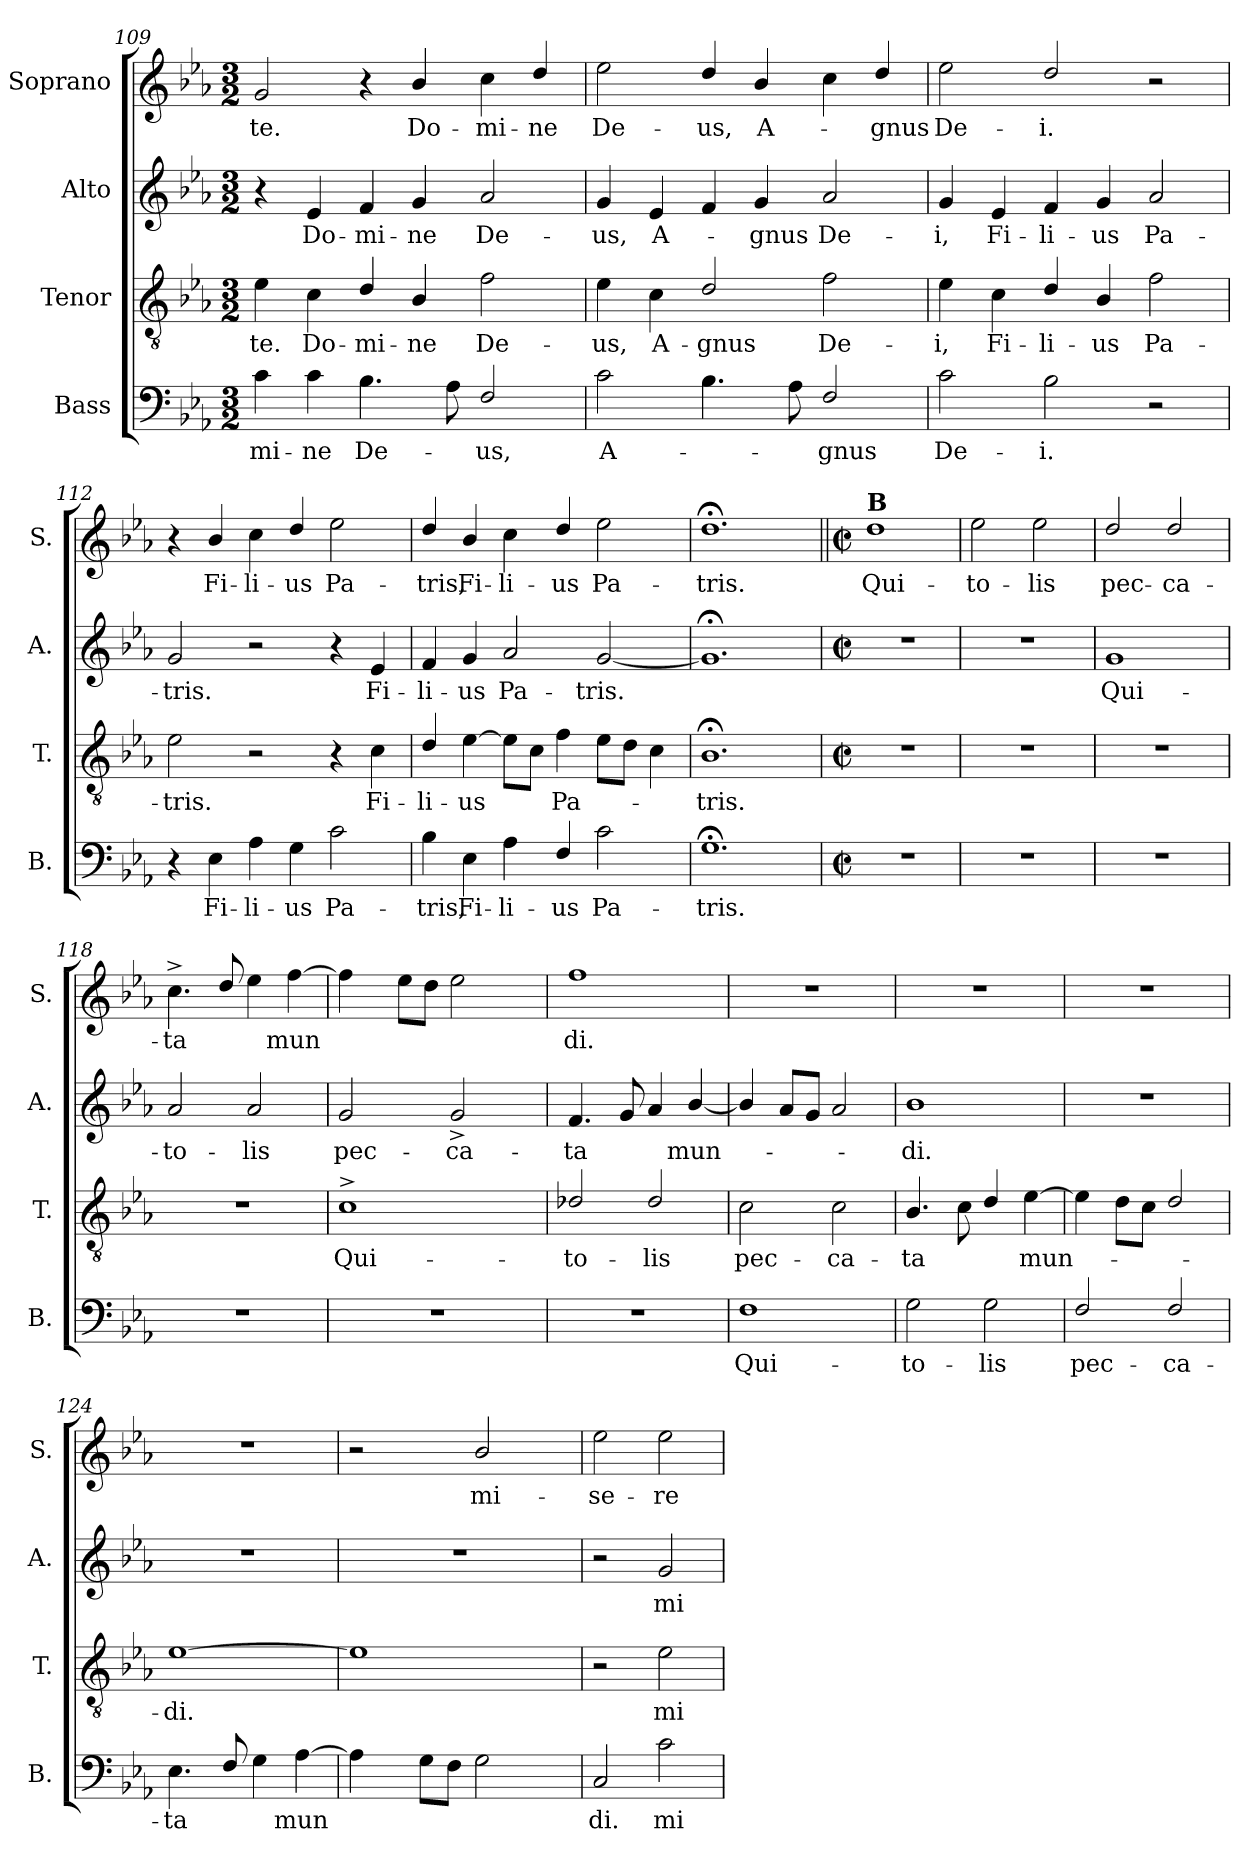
**kern	**text	**kern	**text	**kern	**text	**kern	**text
*part4	*part4	*part3	*part3	*part2	*part2	*part1	*part1
*staff4	*staff4	*staff3	*staff3	*staff2	*staff2	*staff1	*staff1
*I"Bass	*	*I"Tenor	*	*I"Alto	*	*I"Soprano	*
*I'B.	*	*I'T.	*	*I'A.	*	*I'S.	*
!!LO:LB:g=z
*clefF4	*	*clefGv2	*	*clefG2	*	*clefG2	*
*k[b-e-a-]	*	*k[b-e-a-]	*	*k[b-e-a-]	*	*k[b-e-a-]	*
*E-:	*	*E-:	*	*E-:	*	*E-:	*
*M3/2	*	*M3/2	*	*M3/2	*	*M3/2	*
=109	=109	=109	=109	=109	=109	=109	=109
!	!LO:LY:b:cj	!	!LO:LY:b:cj	!	!	!	!LO:LY:b:cj
4c\	-mi-	4e-\	-te.	4r	.	2g/	-te.
!	!LO:LY:b:cj	!	!LO:LY:b:cj	!	!LO:LY:b:cj	!	!
4c\	-ne	4c\	Do-	4e-/	Do-	.	.
!	!LO:LY:b:cj	!	!LO:LY:b:cj	!	!LO:LY:b:cj	!	!
4.B-\	De-	4d/	-mi-	4f/	-mi-	4r	.
!	!	!	!LO:LY:b:cj	!	!LO:LY:b:cj	!	!LO:LY:b:cj
.	.	4B-/	-ne	4g/	-ne	4b-/	Do-
8A-\	.	.	.	.	.	.	.
!	!LO:LY:b:cj	!	!LO:LY:b:cj	!	!LO:LY:b:cj	!	!LO:LY:b:cj
2F/	-us,	2f\	De-	2a-/	De-	4cc\	-mi-
!	!	!	!	!	!	!	!LO:LY:b:cj
.	.	.	.	.	.	4dd/	-ne
=110	=110	=110	=110	=110	=110	=110	=110
!	!LO:LY:b:cj	!	!LO:LY:b:cj	!	!LO:LY:b:cj	!	!LO:LY:b:cj
2c\	A-	4e-\	-us,	4g/	-us,	2ee-\	De-
!	!	!	!LO:LY:b:cj	!	!LO:LY:b:cj	!	!
.	.	4c\	A-	4e-/	A-	.	.
!	!	!	!LO:LY:b:cj	!	!	!	!LO:LY:b:cj
4.B-\	.	2d/	-gnus	4f/	.	4dd/	-us,
!	!	!	!	!	!LO:LY:b:cj	!	!LO:LY:b:cj
.	.	.	.	4g/	-gnus	4b-/	A-
8A-\	.	.	.	.	.	.	.
!	!LO:LY:b:cj	!	!LO:LY:b:cj	!	!LO:LY:b:cj	!	!
2F/	-gnus	2f\	De-	2a-/	De-	4cc\	.
!	!	!	!	!	!	!	!LO:LY:b:cj
.	.	.	.	.	.	4dd/	-gnus
=111	=111	=111	=111	=111	=111	=111	=111
!	!LO:LY:b:cj	!	!LO:LY:b:cj	!	!LO:LY:b:cj	!	!LO:LY:b:cj
2c\	De-	4e-\	-i,	4g/	-i,	2ee-\	De-
!	!	!	!LO:LY:b:cj	!	!LO:LY:b:cj	!	!
.	.	4c\	Fi-	4e-/	Fi-	.	.
!	!LO:LY:b:cj	!	!LO:LY:b:cj	!	!LO:LY:b:cj	!	!LO:LY:b:cj
2B-\	-i.	4d/	-li-	4f/	-li-	2dd/	-i.
!	!	!	!LO:LY:b:cj	!	!LO:LY:b:cj	!	!
.	.	4B-/	-us	4g/	-us	.	.
!	!	!	!LO:LY:b:cj	!	!LO:LY:b:cj	!	!
2r	.	2f\	Pa-	2a-/	Pa-	2r	.
=112	=112	=112	=112	=112	=112	=112	=112
!	!	!	!LO:LY:b:cj	!	!LO:LY:b:cj	!	!
4r	.	2e-\	-tris.	2g/	-tris.	4r	.
!	!LO:LY:b:cj	!	!	!	!	!	!LO:LY:b:cj
4E-\	Fi-	.	.	.	.	4b-/	Fi-
!	!LO:LY:b:cj	!	!	!	!	!	!LO:LY:b:cj
4A-\	-li-	2r	.	2r	.	4cc\	-li-
!	!LO:LY:b:cj	!	!	!	!	!	!LO:LY:b:cj
4G\	-us	.	.	.	.	4dd/	-us
!	!LO:LY:b:cj	!	!	!	!	!	!LO:LY:b:cj
2c\	Pa-	4r	.	4r	.	2ee-\	Pa-
!	!	!	!LO:LY:b:cj	!	!LO:LY:b:cj	!	!
.	.	4c\	Fi-	4e-/	Fi-	.	.
!!LO:LB:g=z
=113	=113	=113	=113	=113	=113	=113	=113
!	!LO:LY:b:cj	!	!LO:LY:b:cj	!	!LO:LY:b:cj	!	!LO:LY:b:cj
4B-\	-tris,	4d/	-li-	4f/	-li-	4dd/	-tris,
!	!LO:LY:b:cj	!	!LO:LY:b:cj	!	!LO:LY:b:cj	!	!LO:LY:b:cj
4E-\	Fi-	[>4e-\	-us	4g/	-us	4b-/	Fi-
!	!LO:LY:b:cj	!	!	!	!LO:LY:b:cj	!	!LO:LY:b:cj
4A-\	-li-	8e-\L]	.	2a-/	Pa-	4cc\	-li-
.	.	8c\J	.	.	.	.	.
!	!LO:LY:b:cj	!	!LO:LY:b:cj	!	!	!	!LO:LY:b:cj
4F/	-us	4f\	Pa-	.	.	4dd/	-us
!	!LO:LY:b:cj	!	!	!	!LO:LY:b	!	!LO:LY:b:cj
2c\	Pa-	8e-\L	.	[<2g/	-tris.	2ee-\	Pa-
.	.	8d\J	.	.	.	.	.
.	.	4c\	.	.	.	.	.
=114	=114	=114	=114	=114	=114	=114	=114
!	!LO:LY:b:cj	!	!LO:LY:b:cj	!	!	!	!LO:LY:b:cj
1.G;<	-tris.	1.B-;<	-tris.	1.g;<]	.	1.dd;<	-tris.
=115	=115||	=115	=115||	=115	=115||	=115||	=115||
*M2/2	*	*M2/2	*	*M2/2	*	*M2/2	*
*met(c|)	*	*met(c|)	*	*met(c|)	*	*met(c|)	*
!	!	!	!	!	!	!LO:TX:a:B:t=B	!
!	!	!	!	!	!	!	!LO:LY:b:cj
1r	.	1r	.	1r	.	1dd	Qui-
=116	=116	=116	=116	=116	=116	=116	=116
!	!	!	!	!	!	!	!LO:LY:b:cj
1r	.	1r	.	1r	.	2ee-\	-to-
!	!	!	!	!	!	!	!LO:LY:b:cj
.	.	.	.	.	.	2ee-\	-lis
=117	=117	=117	=117	=117	=117	=117	=117
!	!	!	!	!	!LO:LY:b:cj	!	!LO:LY:b:cj
1r	.	1r	.	1g	Qui-	2dd/	pec-
!	!	!	!	!	!	!	!LO:LY:b:cj
.	.	.	.	.	.	2dd/	-ca-
=118	=118	=118	=118	=118	=118	=118	=118
!	!	!	!	!	!LO:LY:b:cj	!	!LO:LY:b:cj
1r	.	1r	.	2a-/	-to-	4.cc^<\	-ta
.	.	.	.	.	.	8dd/	.
!	!	!	!	!	!LO:LY:b:cj	!	!
.	.	.	.	2a-/	-lis	4ee-\	.
!	!	!	!	!	!	!	!LO:LY:b
.	.	.	.	.	.	[<4ff\	mun
!!LO:LB:g=z
=119	=119	=119	=119	=119	=119	=119	=119
!	!	!	!LO:LY:b:cj	!	!LO:LY:b:cj	!	!
*	*	*	*	*^	*	*	*
1r	.	1c^>	Qui-	2g/	8ryy	pec-	4ff\]	.
.	.	.	.	.	32ryy	.	.	.
.	.	.	.	.	2ryy	.	.	.
.	.	.	.	.	.	.	8ee-\L	.
.	.	.	.	.	.	.	8dd\J	.
!	!	!	!	!	!	!LO:LY:b:cj	!	!
.	.	.	.	2g^>/	.	-ca-	2ee-\	.
.	.	.	.	.	4ryy	.	.	.
.	.	.	.	.	16.ryy	.	.	.
=120	=120	=120	=120	=120	=120	=120	=120	=120
!	!	!	!LO:LY:b:cj	!	!	!LO:LY:b:cj	!	!LO:LY:b:cj
*	*	*	*	*v	*v	*	*	*
1r	.	2d-X/	-to-	4.f/	-ta	1ff	di.
.	.	.	.	8g/	.	.	.
!	!	!	!LO:LY:b:cj	!	!	!	!
.	.	2d-/	-lis	4a-/	.	.	.
!	!	!	!	!	!LO:LY:b	!	!
.	.	.	.	[<4b-/	mun-	.	.
=121	=121	=121	=121	=121	=121	=121	=121
!	!LO:LY:b:cj	!	!LO:LY:b:cj	!	!	!	!
1F	Qui-	2c\	pec-	4b-/]	.	1r	.
.	.	.	.	8a-/L	.	.	.
.	.	.	.	8g/J	.	.	.
!	!	!	!LO:LY:b:cj	!	!	!	!
.	.	2c\	-ca-	2a-/	.	.	.
=122	=122	=122	=122	=122	=122	=122	=122
!	!LO:LY:b:cj	!	!LO:LY:b:cj	!	!LO:LY:b:cj	!	!
2G\	-to-	4.B-/	-ta	1b-	-di.	1r	.
.	.	8c\	.	.	.	.	.
!	!LO:LY:b:cj	!	!	!	!	!	!
2G\	-lis	4d/	.	.	.	.	.
!	!	!	!LO:LY:b	!	!	!	!
.	.	[>4e-\	mun-	.	.	.	.
=123	=123	=123	=123	=123	=123	=123	=123
!	!LO:LY:b:cj	!	!	!	!	!	!
2F/	pec-	4e-\]	.	1r	.	1r	.
.	.	8d\L	.	.	.	.	.
.	.	8c\J	.	.	.	.	.
!	!LO:LY:b:cj	!	!	!	!	!	!
2F/	-ca-	2d/	.	.	.	.	.
=124	=124	=124	=124	=124	=124	=124	=124
!	!LO:LY:b:cj	!	!LO:LY:b:cj	!	!	!	!
4.E-\	-ta	[>1e-	-di.	1r	.	1r	.
8F/	.	.	.	.	.	.	.
4G\	.	.	.	.	.	.	.
!	!LO:LY:b	!	!	!	!	!	!
[<4A-\	mun	.	.	.	.	.	.
!!LO:PB:g=z
=125	=125	=125	=125	=125	=125	=125	=125
*^	*	*	*	*	*	*	*
4A-\]	8ryy	.	1e-]	.	1r	.	2r	.
.	16ryy	.	.	.	.	.	.	.
.	64ryy	.	.	.	.	.	.	.
.	2ryy	.	.	.	.	.	.	.
8G\L	.	.	.	.	.	.	.	.
8F\J	.	.	.	.	.	.	.	.
!	!	!	!	!	!	!	!	!LO:LY:b:cj
2G\	.	.	.	.	.	.	2b-/	mi-
.	4ryy	.	.	.	.	.	.	.
.	32.ryy	.	.	.	.	.	.	.
=126	=126	=126	=126	=126	=126	=126	=126	=126
!	!	!LO:LY:b:cj	!	!	!	!	!	!LO:LY:b:cj
*v	*v	*	*	*	*	*	*	*
2C/	di.	2r	.	2r	.	2ee-\	-se-
!	!LO:LY:b:cj	!	!LO:LY:b:cj	!	!LO:LY:b:cj	!	!LO:LY:b:cj
2c\	mi-	2e-\	mi-	2g/	mi-	2ee-\	-re-
=	=	=	=	=	=	=	=
*-	*-	*-	*-	*-	*-	*-	*-
